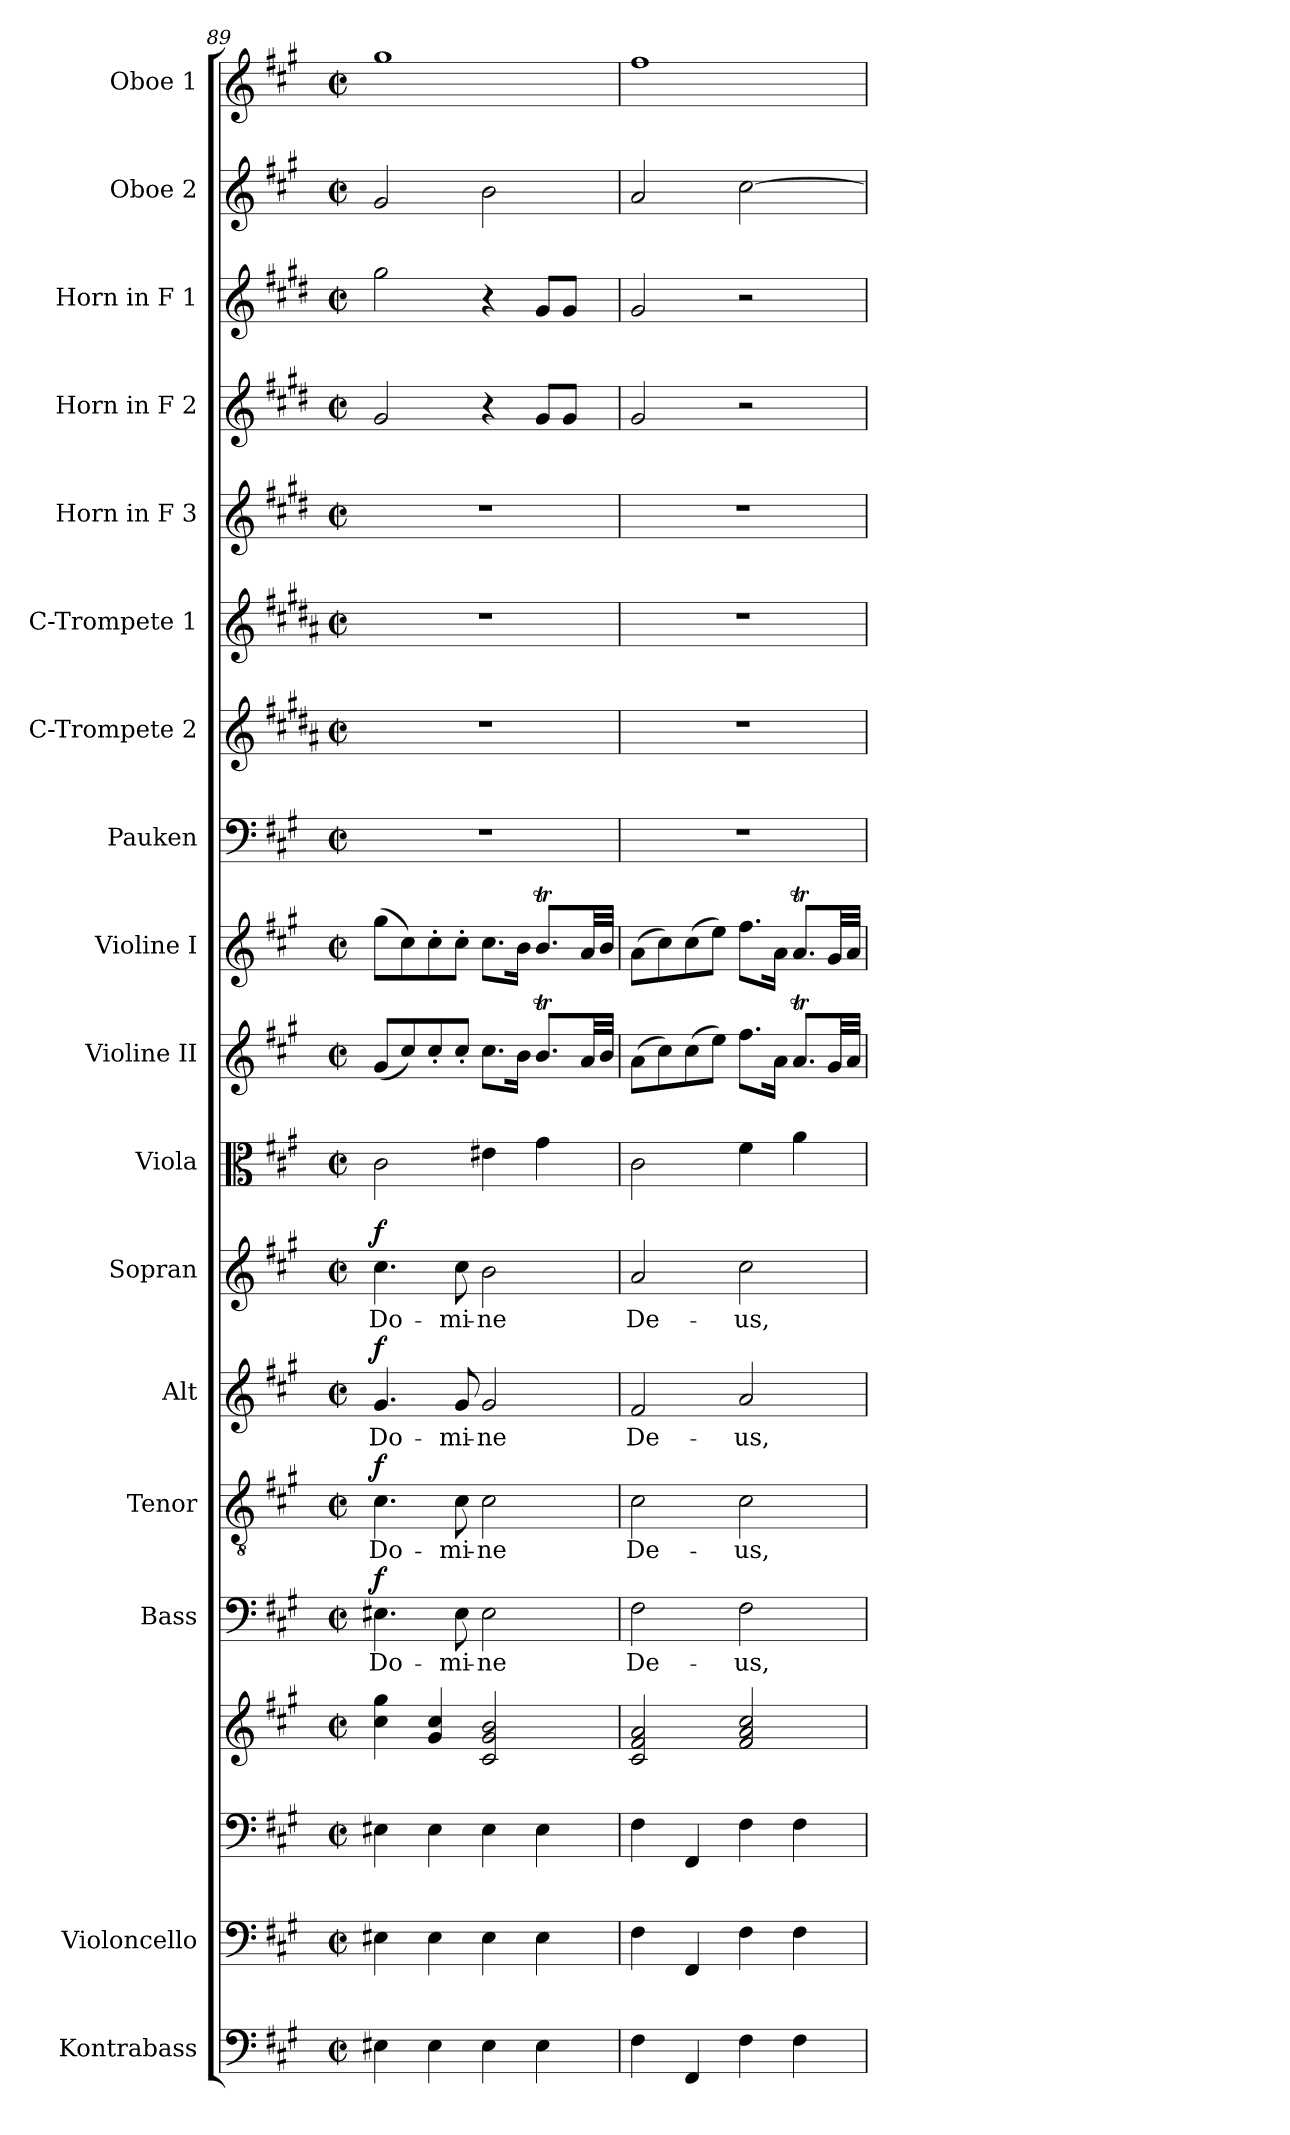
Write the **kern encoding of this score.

**kern	**kern	**kern	**kern	**kern	**text	**dynam	**kern	**text	**dynam	**kern	**text	**dynam	**kern	**text	**dynam	**kern	**kern	**kern	**kern	**kern	**kern	**kern	**kern	**kern	**kern	**kern
*part18	*part17	*part16	*part16	*part15	*part15	*part15	*part14	*part14	*part14	*part13	*part13	*part13	*part12	*part12	*part12	*part11	*part10	*part9	*part8	*part7	*part6	*part5	*part4	*part3	*part2	*part1
*staff19	*staff18	*staff17	*staff16	*staff15	*staff15	*staff15	*staff14	*staff14	*staff14	*staff13	*staff13	*staff13	*staff12	*staff12	*staff12	*staff11	*staff10	*staff9	*staff8	*staff7	*staff6	*staff5	*staff4	*staff3	*staff2	*staff1
*I"Kontrabass	*I"Violoncello	*	*	*I"Bass	*	*	*I"Tenor	*	*	*I"Alt	*	*	*I"Sopran	*	*	*I"Viola	*I"Violine II	*I"Violine I	*I"Pauken	*I"C-Trompete 2	*I"C-Trompete 1	*I"Horn in F 3	*I"Horn in F 2	*I"Horn in F 1	*I"Oboe 2	*I"Oboe 1
*I'Kb.	*I'Vc.	*	*	*I'B.	*	*	*I'T.	*	*	*I'A.	*	*	*I'S.	*	*	*I'Vla.	*I'Vl. II	*I'Vl. I	*I'Pk.	*I'C Trp. 2	*I'C Trp. 1	*	*	*	*I'Ob. 2	*I'Ob. 1
*clefF4	*clefF4	*clefF4	*clefG2	*clefF4	*	*	*clefGv2	*	*	*clefG2	*	*	*clefG2	*	*	*clefC3	*clefG2	*clefG2	*clefF4	*clefG2	*clefG2	*clefG2	*clefG2	*clefG2	*clefG2	*clefG2
*ITrd7c12	*	*	*	*	*	*	*	*	*	*	*	*	*	*	*	*	*	*	*	*ITrd1c2	*ITrd1c2	*ITrd4c7	*ITrd4c7	*ITrd4c7	*	*
*k[f#c#g#]	*k[f#c#g#]	*k[f#c#g#]	*k[f#c#g#]	*k[f#c#g#]	*	*	*k[f#c#g#]	*	*	*k[f#c#g#]	*	*	*k[f#c#g#]	*	*	*k[f#c#g#]	*k[f#c#g#]	*k[f#c#g#]	*k[f#c#g#]	*k[f#c#g#]	*k[f#c#g#]	*k[f#c#g#]	*k[f#c#g#]	*k[f#c#g#]	*k[f#c#g#]	*k[f#c#g#]
*A:	*A:	*A:	*A:	*A:	*	*	*A:	*	*	*A:	*	*	*A:	*	*	*A:	*A:	*A:	*A:	*A:	*A:	*A:	*A:	*A:	*A:	*A:
*M2/2	*M2/2	*M2/2	*M2/2	*M2/2	*	*	*M2/2	*	*	*M2/2	*	*	*M2/2	*	*	*M2/2	*M2/2	*M2/2	*M2/2	*M2/2	*M2/2	*M2/2	*M2/2	*M2/2	*M2/2	*M2/2
*met(c|)	*met(c|)	*met(c|)	*met(c|)	*met(c|)	*	*	*met(c|)	*	*	*met(c|)	*	*	*met(c|)	*	*	*met(c|)	*met(c|)	*met(c|)	*met(c|)	*met(c|)	*met(c|)	*met(c|)	*met(c|)	*met(c|)	*met(c|)	*met(c|)
=89	=89	=89	=89	=89	=89	=89	=89	=89	=89	=89	=89	=89	=89	=89	=89	=89	=89	=89	=89	=89	=89	=89	=89	=89	=89	=89
!	!	!	!	!	!LO:LY:b	!LO:DY:a	!	!LO:LY:b	!LO:DY:a	!	!LO:LY:b	!LO:DY:a	!	!LO:LY:b	!LO:DY:a	!	!	!	!	!	!	!	!	!	!	!
4EE#X\	4E#X\	4E#X\	4cc#\ 4gg#\	4.E#X\	Do-	f	4.c#\	Do-	f	4.g#/	Do-	f	4.cc#\	Do-	f	2c#\	(<8g#/L	(>8gg#\L	1r	1r	1r	1r	2c#/	2cc#\	2g#/	1gg#
.	.	.	.	.	.	.	.	.	.	.	.	.	.	.	.	.	8cc#/)	8cc#\)	.	.	.	.	.	.	.	.
4EE#\	4E#\	4E#\	4g#/ 4cc#/	.	.	.	.	.	.	.	.	.	.	.	.	.	8cc#'</	8cc#'>\	.	.	.	.	.	.	.	.
!	!	!	!	!	!LO:LY:b	!	!	!LO:LY:b	!	!	!LO:LY:b	!	!	!LO:LY:b	!	!	!	!	!	!	!	!	!	!	!	!
.	.	.	.	8E#\	-mi-	.	8c#\	-mi-	.	8g#/	-mi-	.	8cc#\	-mi-	.	.	8cc#'</J	8cc#'>\J	.	.	.	.	.	.	.	.
!	!	!	!	!	!LO:LY:b	!	!	!LO:LY:b	!	!	!LO:LY:b	!	!	!LO:LY:b	!	!	!	!	!	!	!	!	!	!	!	!
4EE#\	4E#\	4E#\	2c#/ 2g#/ 2b/	2E#\	-ne	.	2c#\	-ne	.	2g#/	-ne	.	2b\	-ne	.	4e#X\	8.cc#\L	8.cc#\L	.	.	.	.	4r	4r	2b\	.
.	.	.	.	.	.	.	.	.	.	.	.	.	.	.	.	.	16b\Jk	16b\Jk	.	.	.	.	.	.	.	.
4EE#\	4E#\	4E#\	.	.	.	.	.	.	.	.	.	.	.	.	.	4g#\	8.bT/L	8.bT/L	.	.	.	.	8c#/L	8c#/L	.	.
.	.	.	.	.	.	.	.	.	.	.	.	.	.	.	.	.	.	.	.	.	.	.	8c#/J	8c#/J	.	.
.	.	.	.	.	.	.	.	.	.	.	.	.	.	.	.	.	32a/LL	32a/LL	.	.	.	.	.	.	.	.
.	.	.	.	.	.	.	.	.	.	.	.	.	.	.	.	.	32b/JJJ	32b/JJJ	.	.	.	.	.	.	.	.
=90	=90	=90	=90	=90	=90	=90	=90	=90	=90	=90	=90	=90	=90	=90	=90	=90	=90	=90	=90	=90	=90	=90	=90	=90	=90	=90
!	!	!	!	!	!LO:LY:b	!	!	!LO:LY:b	!	!	!LO:LY:b	!	!	!LO:LY:b	!	!	!	!	!	!	!	!	!	!	!	!
4FF#\	4F#\	4F#\	2c#/ 2f#/ 2a/	2F#\	De-	.	2c#\	De-	.	2f#/	De-	.	2a/	De-	.	2c#\	(>8a\L	(>8a\L	1r	1r	1r	1r	2c#/	2c#/	2a/	1ff#
.	.	.	.	.	.	.	.	.	.	.	.	.	.	.	.	.	8cc#\)	8cc#\)	.	.	.	.	.	.	.	.
4FFF#/	4FF#/	4FF#/	.	.	.	.	.	.	.	.	.	.	.	.	.	.	(>8cc#\	(>8cc#\	.	.	.	.	.	.	.	.
.	.	.	.	.	.	.	.	.	.	.	.	.	.	.	.	.	8ee\J)	8ee\J)	.	.	.	.	.	.	.	.
!	!	!	!	!	!LO:LY:b	!	!	!LO:LY:b	!	!	!LO:LY:b	!	!	!LO:LY:b	!	!	!	!	!	!	!	!	!	!	!	!
4FF#\	4F#\	4F#\	2f#/ 2a/ 2cc#/	2F#\	-us,	.	2c#\	-us,	.	2a/	-us,	.	2cc#\	-us,	.	4f#\	8.ff#\L	8.ff#\L	.	.	.	.	2r	2r	[2cc#\	.
.	.	.	.	.	.	.	.	.	.	.	.	.	.	.	.	.	16a\Jk	16a\Jk	.	.	.	.	.	.	.	.
4FF#\	4F#\	4F#\	.	.	.	.	.	.	.	.	.	.	.	.	.	4a\	8.aT/L	8.aT/L	.	.	.	.	.	.	.	.
.	.	.	.	.	.	.	.	.	.	.	.	.	.	.	.	.	32g#/LL	32g#/LL	.	.	.	.	.	.	.	.
.	.	.	.	.	.	.	.	.	.	.	.	.	.	.	.	.	32a/JJJ	32a/JJJ	.	.	.	.	.	.	.	.
=	=	=	=	=	=	=	=	=	=	=	=	=	=	=	=	=	=	=	=	=	=	=	=	=	=	=
*-	*-	*-	*-	*-	*-	*-	*-	*-	*-	*-	*-	*-	*-	*-	*-	*-	*-	*-	*-	*-	*-	*-	*-	*-	*-	*-
